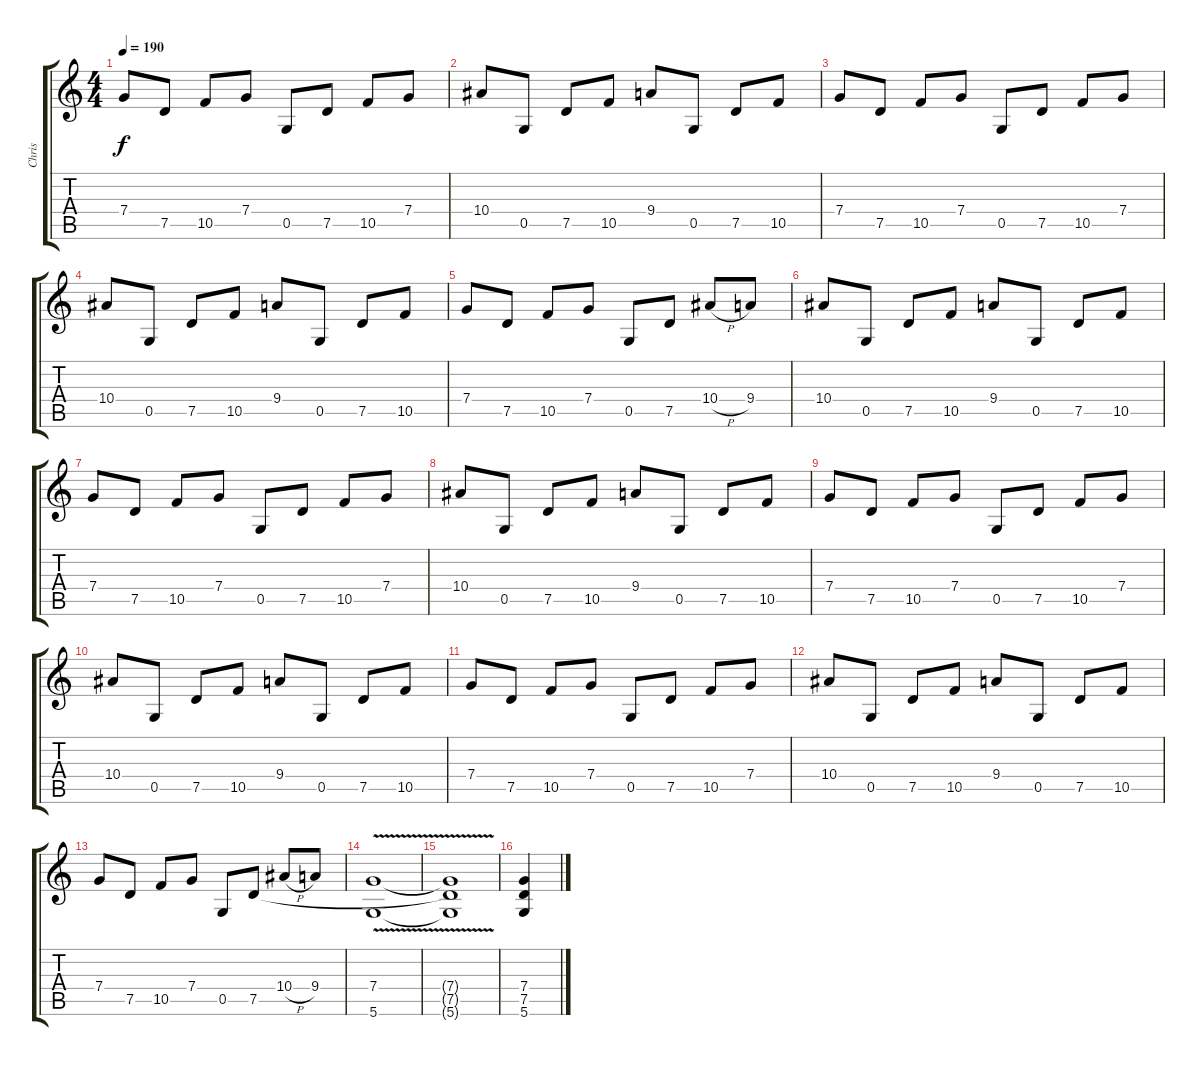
\track ("Chris" "Chris") {instrument distortionguitar}
\staff {score tabs}
\tuning (D4 A3 F3 C3 G2 D2) {hide}
\ts (4 4)
\tempo 190
\clef g2
\ks c
7.4.8{dy f} 7.5.8 10.5.8 7.4.8 0.5.8 7.5.8 10.5.8 7.4.8 |
10.4.8 0.5.8 7.5.8 10.5.8 9.4.8 0.5.8 7.5.8 10.5.8 |
7.4.8 7.5.8 10.5.8 7.4.8 0.5.8 7.5.8 10.5.8 7.4.8 |
10.4.8 0.5.8 7.5.8 10.5.8 9.4.8 0.5.8 7.5.8 10.5.8 |
7.4.8 7.5.8 10.5.8 7.4.8 0.5.8 7.5.8 10.4{h}.8 9.4.8 |
10.4.8 0.5.8 7.5.8 10.5.8 9.4.8 0.5.8 7.5.8 10.5.8 |
7.4.8 7.5.8 10.5.8 7.4.8 0.5.8 7.5.8 10.5.8 7.4.8 |
10.4.8 0.5.8 7.5.8 10.5.8 9.4.8 0.5.8 7.5.8 10.5.8 |
7.4.8 7.5.8 10.5.8 7.4.8 0.5.8 7.5.8 10.5.8 7.4.8 |
10.4.8 0.5.8 7.5.8 10.5.8 9.4.8 0.5.8 7.5.8 10.5.8 |
7.4.8 7.5.8 10.5.8 7.4.8 0.5.8 7.5.8 10.5.8 7.4.8 |
10.4.8 0.5.8 7.5.8 10.5.8 9.4.8 0.5.8 7.5.8 10.5.8 |
7.4.8 7.5.8 10.5.8 7.4.8 0.5.8 7.5.8 10.4{h}.8 9.4.8 |
(7.4{v} 5.6).1 |
(7.4{t} 7.5{t} 5.6{t}).1 |
(7.4 7.5 5.6).4
